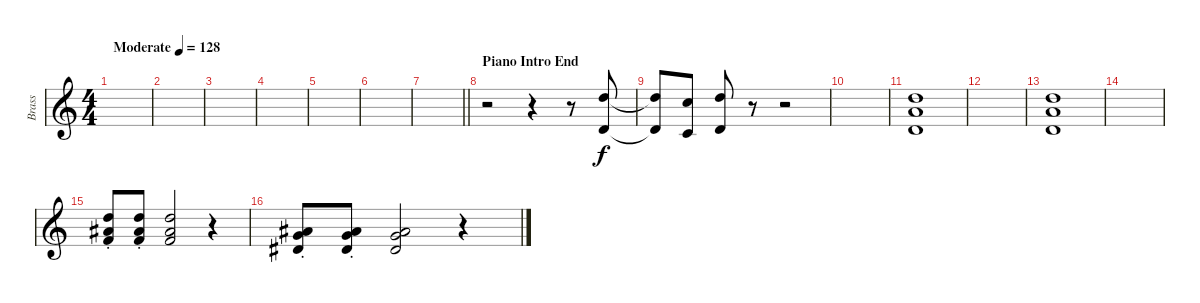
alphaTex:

\track ("Brass" "Brass") {instrument brasssection}
\staff {score}
\tuning (E4 B3 G3 D3 A2 E2 B1) {hide}
\ts (4 4)
\tempo (128 "Moderate")
\clef g2
\ks c
|
|
|
|
|
|
\barLineRight lightlight
|
\section ("" "Piano Intro End")
r.2 r.4 r.8 (10.1 12.4).8 |
(10.1{t} 12.4{t}).8 (8.1 1.2).8 (10.1 3.2).8 r.8 r.2 |
|
(10.1 10.2 12.4).1 |
|
(10.1 10.2 12.4).1 |
|
(10.1{st} 11.2{st} 10.3{st}).8 (10.1{st} 11.2{st} 10.3{st}).8 (10.1 11.2 10.3).2 r.4 |
(11.2{st} 12.3{st} 13.4{st}).8 (11.2{st} 12.3{st} 13.4{st}).8 (11.2 12.3 13.4).2 r.4
